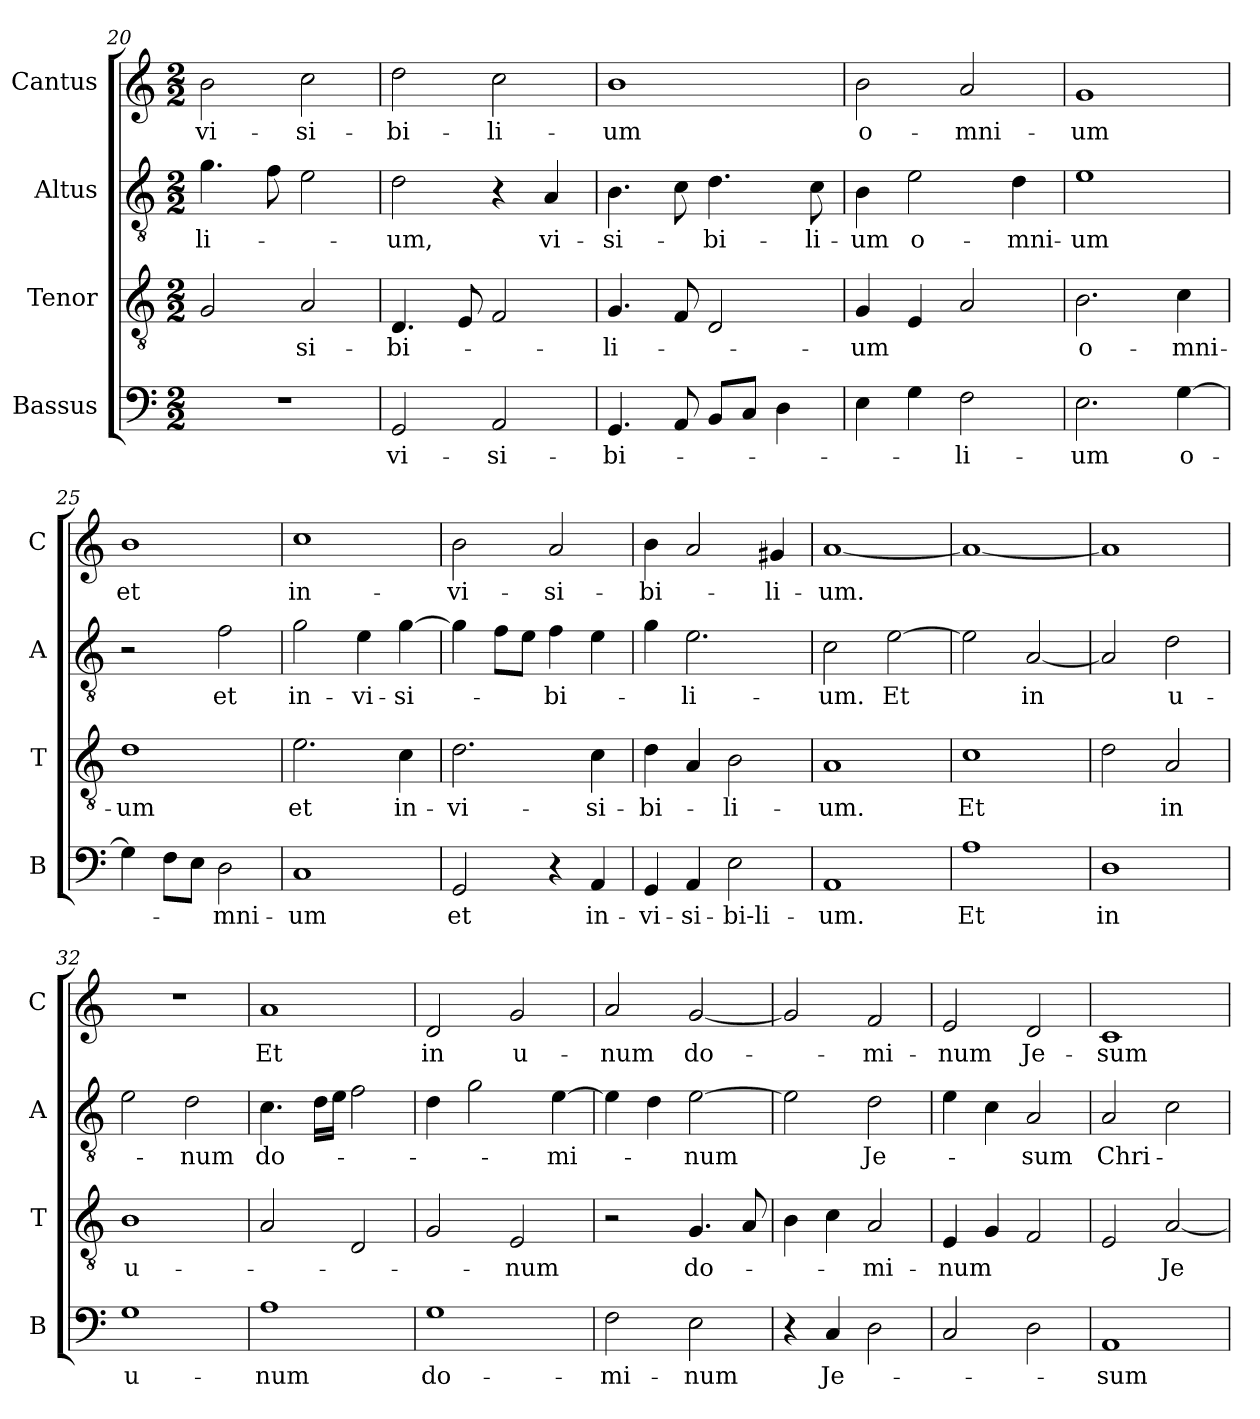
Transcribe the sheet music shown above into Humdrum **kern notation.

**kern	**text	**kern	**text	**kern	**text	**kern	**text
*part4	*part4	*part3	*part3	*part2	*part2	*part1	*part1
*staff4	*staff4	*staff3	*staff3	*staff2	*staff2	*staff1	*staff1
*I"Bassus	*	*I"Tenor	*	*I"Altus	*	*I"Cantus	*
*I'B	*	*I'T	*	*I'A	*	*I'C	*
*clefF4	*	*clefGv2	*	*clefGv2	*	*clefG2	*
*k[]	*	*k[]	*	*k[]	*	*k[]	*
*M2/2	*	*M2/2	*	*M2/2	*	*M2/2	*
=20	=20	=20	=20	=20	=20	=20	=20
!	!	!	!	!	!LO:LY:i	!	!
1r	.	2G	.	4.g	-li-	2b	vi-
.	.	.	.	8f	.	.	.
.	.	2A	-si-	2e	.	2cc	-si-
=21	=21	=21	=21	=21	=21	=21	=21
!	!	!	!	!	!LO:LY:i	!	!
2GG	vi-	4.D	-bi-	2d	-um,	2dd	-bi-
.	.	8E	.	.	.	.	.
2AA	-si-	2F	.	4r	.	2cc	-li-
.	.	.	.	4A	vi-	.	.
=22	=22	=22	=22	=22	=22	=22	=22
4.GG	-bi-	4.G	-li-	4.B	-si-	1b	-um
8AA	.	8F	.	8c	.	.	.
8BBL	.	2D	.	4.d	-bi-	.	.
8CJ	.	.	.	.	.	.	.
4D	.	.	.	.	.	.	.
.	.	.	.	8c	-li-	.	.
=23	=23	=23	=23	=23	=23	=23	=23
4E	.	4G	-um	4B	-um	2b	o-
!	!	!	!	!	!LO:LY:i	!	!
4G	.	4E	.	2e	o-	.	.
2F	-li-	2A	.	.	.	2a	-mni-
!	!	!	!	!	!LO:LY:i	!	!
.	.	.	.	4d	-mni-	.	.
=24	=24	=24	=24	=24	=24	=24	=24
!	!	!	!LO:LY:i	!	!LO:LY:i	!	!
2.E	-um	2.B	o-	1e	-um	1g	-um
!	!LO:LY:i	!	!LO:LY:i	!	!	!	!
[4G	o-	4c	-mni-	.	.	.	.
=25	=25	=25	=25	=25	=25	=25	=25
!	!	!	!LO:LY:i	!	!	!	!
4G]	.	1d	-um	2r	.	1b	et
8FL	.	.	.	.	.	.	.
8EJ	.	.	.	.	.	.	.
!	!LO:LY:i	!	!	!	!LO:LY:i	!	!
2D	-mni-	.	.	2f	et	.	.
=26	=26	=26	=26	=26	=26	=26	=26
!	!LO:LY:i	!	!	!	!LO:LY:i	!	!
1C	-um	2.e	et	2g	in-	1cc	in-
!	!	!	!	!	!LO:LY:i	!	!
.	.	.	.	4e	-vi-	.	.
!	!	!	!	!	!LO:LY:i	!	!
.	.	4c	in-	[4g	-si-	.	.
=27	=27	=27	=27	=27	=27	=27	=27
!	!LO:LY:i	!	!	!	!	!	!
2GG	et	2.d	-vi-	4g]	.	2b	-vi-
.	.	.	.	8fL	.	.	.
.	.	.	.	8eJ	.	.	.
!	!	!	!	!	!LO:LY:i	!	!
4r	.	.	.	4f	-bi-	2a	-si-
!	!LO:LY:i	!	!	!	!	!	!
4AA	in-	4c	-si-	4e	.	.	.
=28	=28	=28	=28	=28	=28	=28	=28
!	!LO:LY:i	!	!	!	!	!	!
4GG	-vi-	4d	-bi-	4g	.	4b	-bi-
!	!LO:LY:i	!	!	!	!LO:LY:i	!	!
4AA	-si-	4A	.	2.e	-li-	2a	.
!	!LO:LY:i	!	!	!	!	!	!
2E	-bi-li-	2B	-li-	.	.	.	.
.	.	.	.	.	.	4g#X	-li-
=29	=29	=29	=29	=29	=29	=29	=29
!	!LO:LY:i	!	!	!	!LO:LY:i	!	!
1AA	um.	1A	-um.	2c	-um.	[1a	-um.
.	.	.	.	[2e	Et	.	.
=30	=30	=30	=30	=30	=30	=30	=30
1A	Et	1c	Et	2e]	.	1a_	.
.	.	.	.	[2A	in	.	.
=31	=31	=31	=31	=31	=31	=31	=31
1D	in	2d	.	2A]	.	1a]	.
.	.	2A	in	2d	u-	.	.
=32	=32	=32	=32	=32	=32	=32	=32
1G	u-	1B	u-	2e	.	1r	.
.	.	.	.	2d	-num	.	.
=33	=33	=33	=33	=33	=33	=33	=33
!	!	!	!	!	!LO:LY:i	!	!
1A	-num	2A	.	4.c	do-	1a	Et
.	.	.	.	16dLL	.	.	.
.	.	.	.	16eJJ	.	.	.
.	.	2D	.	2f	.	.	.
=34	=34	=34	=34	=34	=34	=34	=34
!	!LO:LY:i	!	!	!	!	!	!
1G	do-	2G	.	4d	.	2d	in
.	.	.	.	2g	.	.	.
.	.	2E	-num	.	.	2g	u-
!	!	!	!	!	!LO:LY:i	!	!
.	.	.	.	[4e	-mi-	.	.
=35	=35	=35	=35	=35	=35	=35	=35
!	!LO:LY:i	!	!	!	!	!	!
2F	-mi-	2r	.	4e]	.	2a	-num
.	.	.	.	4d	.	.	.
!	!LO:LY:i	!	!LO:LY:i	!	!LO:LY:i	!	!
2E	-num	4.G	do-	[2e	-num	[2g	do-
.	.	8A	.	.	.	.	.
=36	=36	=36	=36	=36	=36	=36	=36
4r	.	4B	.	2e]	.	2g]	.
!	!LO:LY:i	!	!	!	!	!	!
4C	Je-	4c	.	.	.	.	.
!	!	!	!LO:LY:i	!	!LO:LY:i	!	!
2D	.	2A	-mi-	2d	Je-	2f	-mi-
=37	=37	=37	=37	=37	=37	=37	=37
!	!	!	!LO:LY:i	!	!	!	!
2C	.	4E	-num	4e	.	2e	-num
.	.	4G	.	4c	.	.	.
!	!	!	!	!	!LO:LY:i	!	!
2D	.	2F	.	2A	-sum	2d	Je-
=38	=38	=38	=38	=38	=38	=38	=38
!	!LO:LY:i	!	!	!	!LO:LY:i	!	!
1AA	-sum	2E	.	2A	Chri-	1c	-sum
!	!	!	!LO:LY:i	!	!	!	!
.	.	[2A	Je-	2c	.	.	.
=	=	=	=	=	=	=	=
*-	*-	*-	*-	*-	*-	*-	*-
